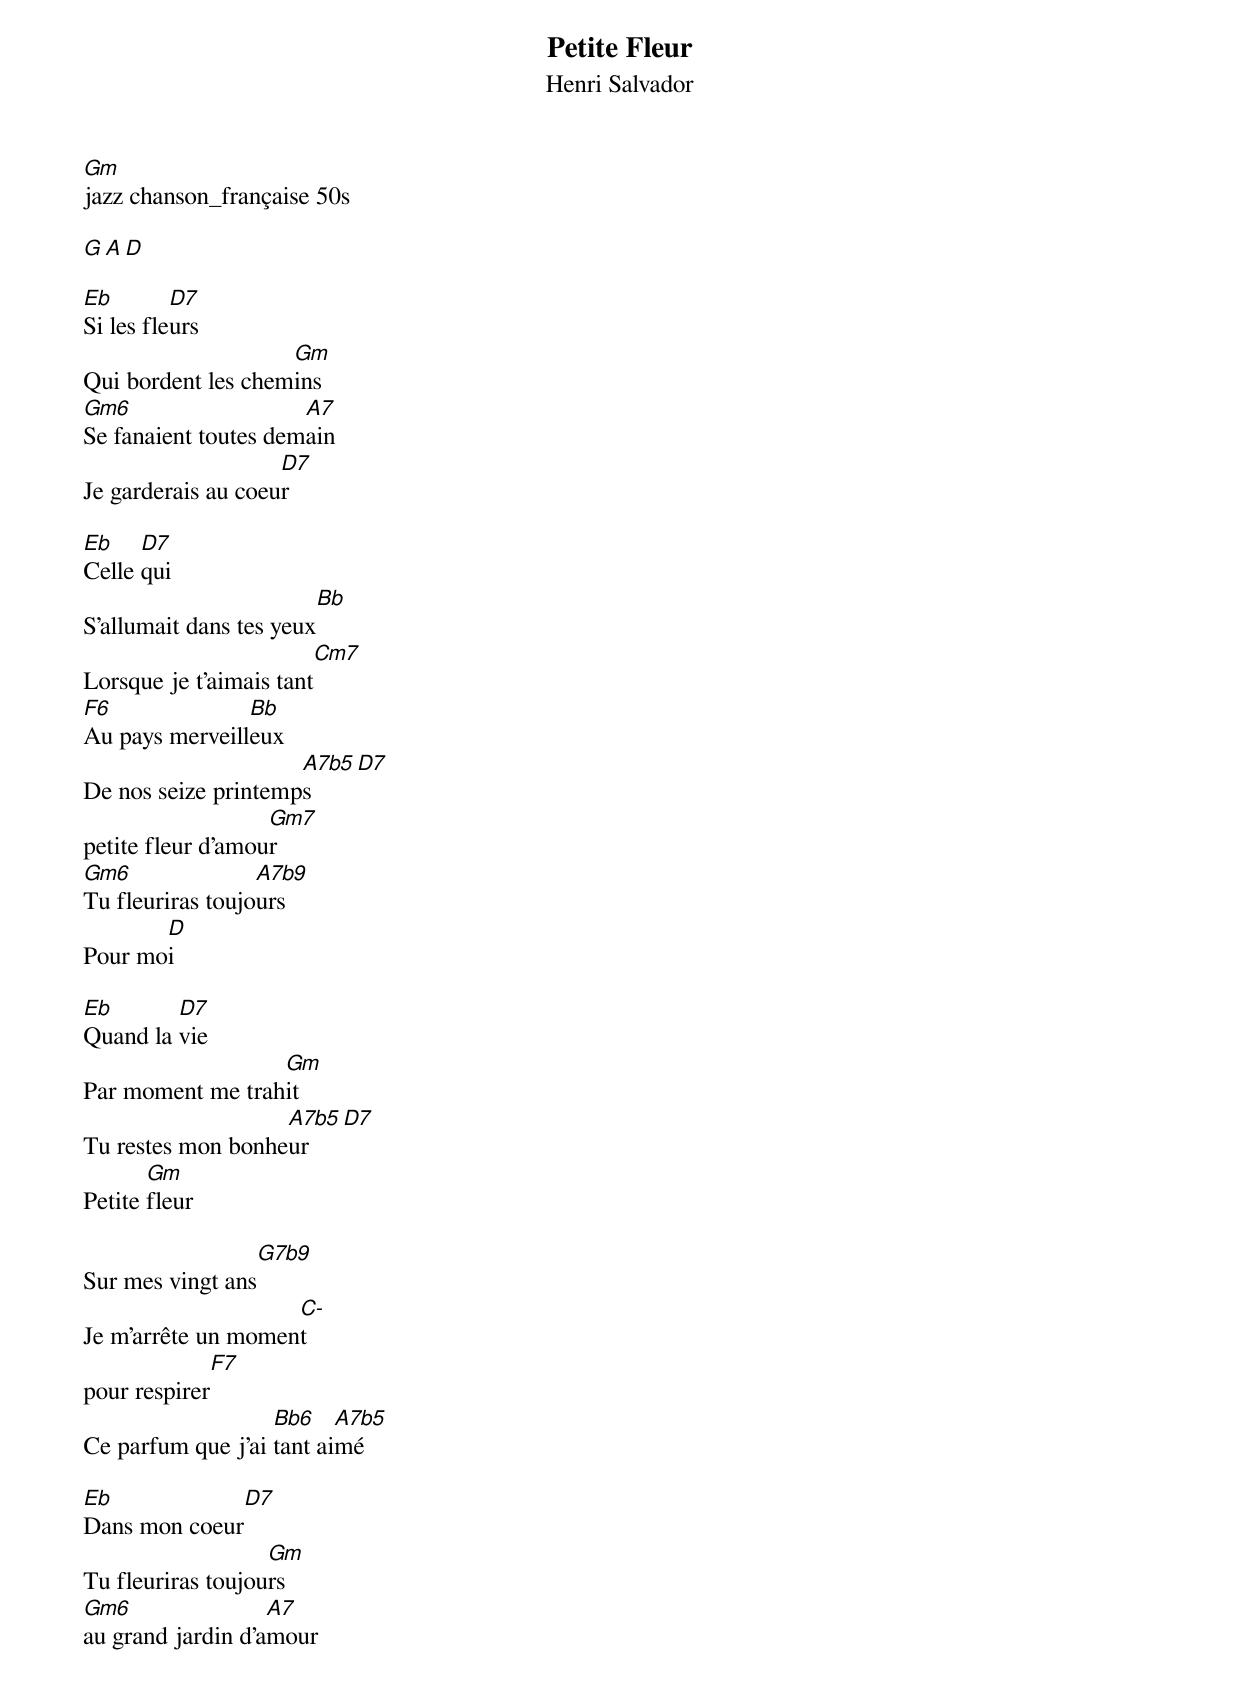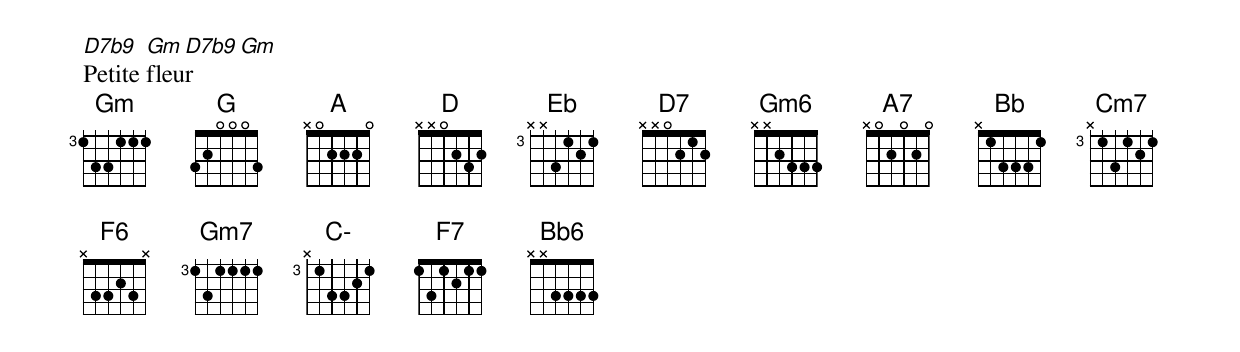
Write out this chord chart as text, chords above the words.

Petite Fleur
Henri Salvador
Gm
jazz chanson_française 50s

G A D

Eb        D7
Si les fleurs
                    Gm
Qui bordent les chemins
Gm6                   A7
Se fanaient toutes demain
                    D7
Je garderais au coeur

Eb    D7
Celle qui
                        Bb
S'allumait dans tes yeux
                        Cm7
Lorsque je t'aimais tant
F6              Bb
Au pays merveilleux
                     A7b5    D7
De nos seize printemps
                   Gm7
petite fleur d'amour
Gm6               A7b9
Tu fleuriras toujours
       D
Pour moi

Eb       D7
Quand la vie
                  Gm
Par moment me trahit
                   A7b5    D7
Tu restes mon bonheur
       Gm
Petite fleur

                 G7b9
Sur mes vingt ans
                    C-
Je m'arrête un moment
             F7
pour respirer
                   Bb6    A7b5
Ce parfum que j'ai tant aimé

Eb             D7
Dans mon coeur
                   Gm
Tu fleuriras toujours
Gm6                A7
au grand jardin d'amour
D7b9   Gm  D7b9   Gm
Petite fleur
